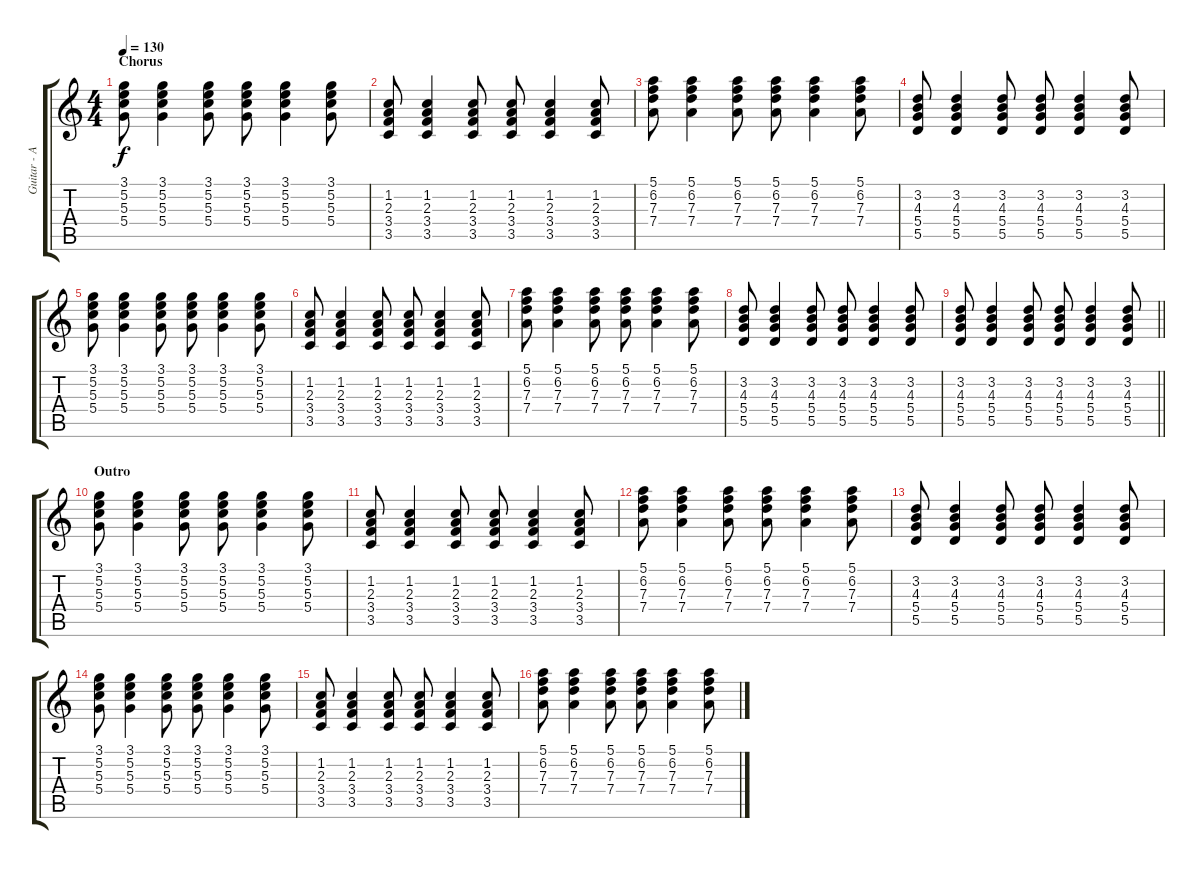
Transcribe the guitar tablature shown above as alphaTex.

\track ("Guitar - Am" "Guitar - A") {instrument electricguitarjazz}
\staff {score tabs}
\tuning (E4 B3 G3 D3 A2 E2) {hide}
\ts (4 4)
\section ("" "Chorus")
\tempo 130
\clef g2
\ks c
(3.1 5.2 5.3 5.4).8{dy f} (3.1 5.2 5.3 5.4).4 (3.1 5.2 5.3 5.4).8 (3.1 5.2 5.3 5.4).8 (3.1 5.2 5.3 5.4).4 (3.1 5.2 5.3 5.4).8 |
(1.2 2.3 3.4 3.5).8 (1.2 2.3 3.4 3.5).4 (1.2 2.3 3.4 3.5).8 (1.2 2.3 3.4 3.5).8 (1.2 2.3 3.4 3.5).4 (1.2 2.3 3.4 3.5).8 |
(5.1 6.2 7.3 7.4).8 (5.1 6.2 7.3 7.4).4 (5.1 6.2 7.3 7.4).8 (5.1 6.2 7.3 7.4).8 (5.1 6.2 7.3 7.4).4 (5.1 6.2 7.3 7.4).8 |
(3.2 4.3 5.4 5.5).8 (3.2 4.3 5.4 5.5).4 (3.2 4.3 5.4 5.5).8 (3.2 4.3 5.4 5.5).8 (3.2 4.3 5.4 5.5).4 (3.2 4.3 5.4 5.5).8 |
(3.1 5.2 5.3 5.4).8 (3.1 5.2 5.3 5.4).4 (3.1 5.2 5.3 5.4).8 (3.1 5.2 5.3 5.4).8 (3.1 5.2 5.3 5.4).4 (3.1 5.2 5.3 5.4).8 |
(1.2 2.3 3.4 3.5).8 (1.2 2.3 3.4 3.5).4 (1.2 2.3 3.4 3.5).8 (1.2 2.3 3.4 3.5).8 (1.2 2.3 3.4 3.5).4 (1.2 2.3 3.4 3.5).8 |
(5.1 6.2 7.3 7.4).8 (5.1 6.2 7.3 7.4).4 (5.1 6.2 7.3 7.4).8 (5.1 6.2 7.3 7.4).8 (5.1 6.2 7.3 7.4).4 (5.1 6.2 7.3 7.4).8 |
(3.2 4.3 5.4 5.5).8 (3.2 4.3 5.4 5.5).4 (3.2 4.3 5.4 5.5).8 (3.2 4.3 5.4 5.5).8 (3.2 4.3 5.4 5.5).4 (3.2 4.3 5.4 5.5).8 |
\barLineRight lightlight
(3.2 4.3 5.4 5.5).8 (3.2 4.3 5.4 5.5).4 (3.2 4.3 5.4 5.5).8 (3.2 4.3 5.4 5.5).8 (3.2 4.3 5.4 5.5).4 (3.2 4.3 5.4 5.5).8 |
\section ("" "Outro")
(3.1 5.2 5.3 5.4).8 (3.1 5.2 5.3 5.4).4 (3.1 5.2 5.3 5.4).8 (3.1 5.2 5.3 5.4).8 (3.1 5.2 5.3 5.4).4 (3.1 5.2 5.3 5.4).8 |
(1.2 2.3 3.4 3.5).8 (1.2 2.3 3.4 3.5).4 (1.2 2.3 3.4 3.5).8 (1.2 2.3 3.4 3.5).8 (1.2 2.3 3.4 3.5).4 (1.2 2.3 3.4 3.5).8 |
(5.1 6.2 7.3 7.4).8 (5.1 6.2 7.3 7.4).4 (5.1 6.2 7.3 7.4).8 (5.1 6.2 7.3 7.4).8 (5.1 6.2 7.3 7.4).4 (5.1 6.2 7.3 7.4).8 |
(3.2 4.3 5.4 5.5).8 (3.2 4.3 5.4 5.5).4 (3.2 4.3 5.4 5.5).8 (3.2 4.3 5.4 5.5).8 (3.2 4.3 5.4 5.5).4 (3.2 4.3 5.4 5.5).8 |
(3.1 5.2 5.3 5.4).8 (3.1 5.2 5.3 5.4).4 (3.1 5.2 5.3 5.4).8 (3.1 5.2 5.3 5.4).8 (3.1 5.2 5.3 5.4).4 (3.1 5.2 5.3 5.4).8 |
(1.2 2.3 3.4 3.5).8 (1.2 2.3 3.4 3.5).4 (1.2 2.3 3.4 3.5).8 (1.2 2.3 3.4 3.5).8 (1.2 2.3 3.4 3.5).4 (1.2 2.3 3.4 3.5).8 |
(5.1 6.2 7.3 7.4).8 (5.1 6.2 7.3 7.4).4 (5.1 6.2 7.3 7.4).8 (5.1 6.2 7.3 7.4).8 (5.1 6.2 7.3 7.4).4 (5.1 6.2 7.3 7.4).8
